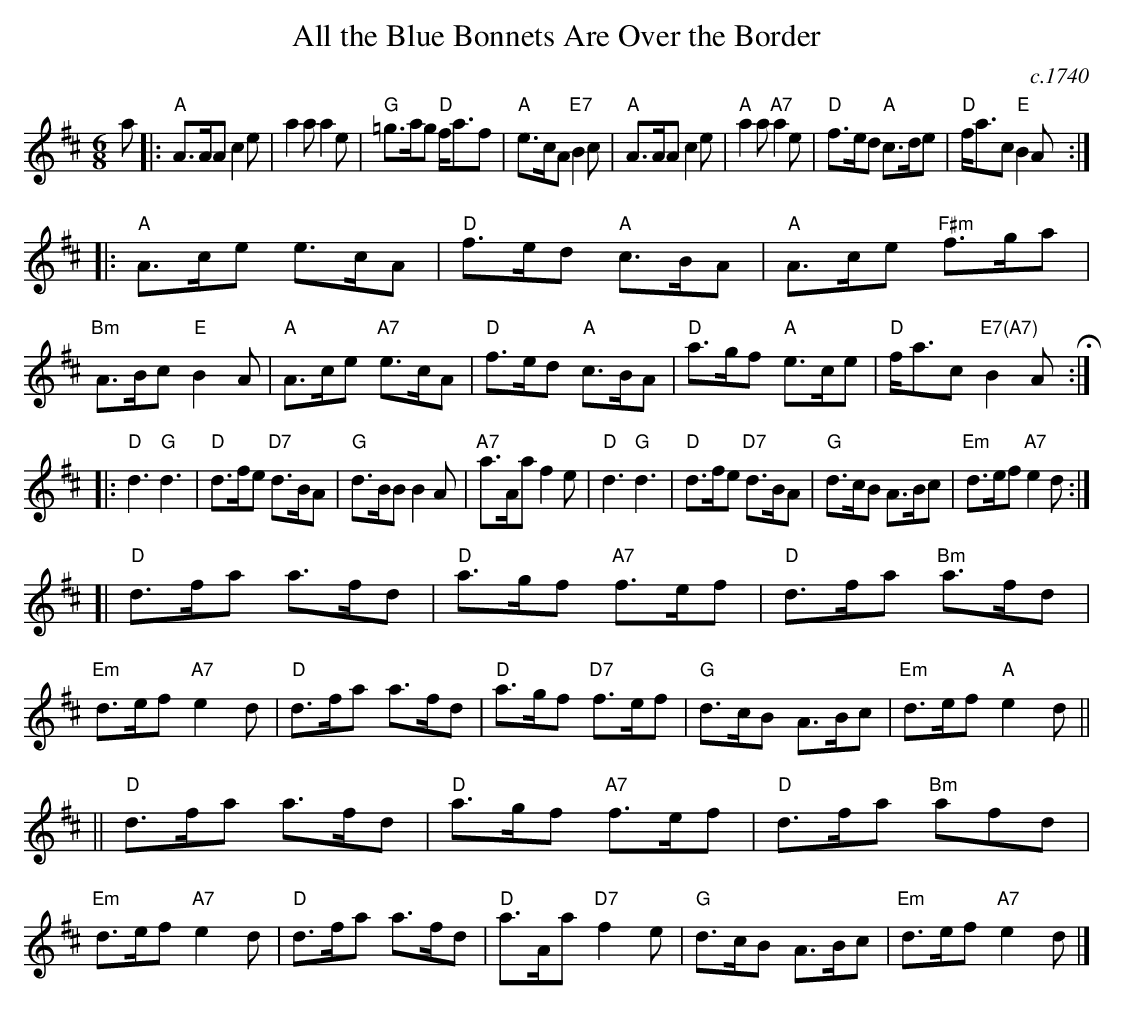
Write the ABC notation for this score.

X:1
T: All the Blue Bonnets Are Over the Border
O: c.1740
M: 6/8
L: 1/8
K: Amix
a \
|:\
"A"A>AA c2e | a2a a2e |\
"G"=g>ag "D"f<af | "A"e>cA "E7"B2c |\
"A"A>AA c2e | "A"a2a "A7"a2e |\
"D"f>ed "A"c>de | "D"f<ac "E"B2A :|
|:\
"A"A>ce e>cA | "D"f>ed "A"c>BA |\
"A"A>ce "F#m"f>ga | "Bm"A>Bc "E"B2A |\
"A"A>ce "A7"e>cA | "D"f>ed "A"c>BA |\
"D"a>gf "A"e>ce | "D"f<ac "E7(A7)"B2A H:| %[K:=g]
K: D
|:\
"D"d3 "G"d3 | "D"d>fe "D7"d>BA | "G"d>BB B2A | "A7"a>Aa f2e |\
"D"d3 "G"d3 | "D"d>fe "D7"d>BA | "G"d>cB A>Bc | "Em"d>ef "A7"e2 d :|
[|\
"D"d>fa a>fd | "D"a>gf "A7"f>ef | "D"d>fa "Bm"a>fd | "Em"d>ef "A7"e2d |\
"D"d>fa a>fd | "D"a>gf "D7"f>ef | "G"d>cB A>Bc | "Em"d>ef "A"e2d ||
||\
"D"d>fa a>fd | "D"a>gf "A7"f>ef | "D"d>fa "Bm"afd | "Em"d>ef "A7"e2d |\
"D"d>fa a>fd | "D"a>Aa "D7"f2e | "G"d>cB A>Bc | "Em"d>ef "A7"e2d |]
